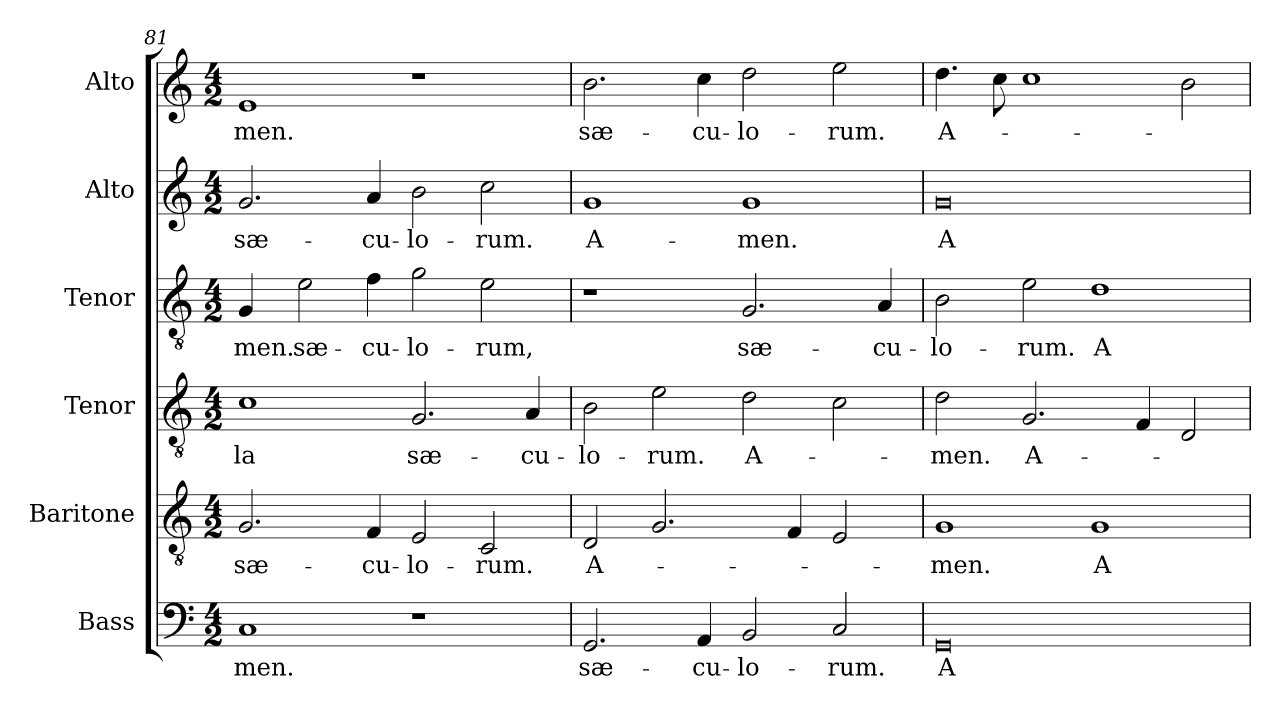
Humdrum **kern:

**kern	**text	**kern	**text	**kern	**text	**kern	**text	**kern	**text	**kern	**text
*part6	*part6	*part5	*part5	*part4	*part4	*part3	*part3	*part2	*part2	*part1	*part1
*staff6	*staff6	*staff5	*staff5	*staff4	*staff4	*staff3	*staff3	*staff2	*staff2	*staff1	*staff1
*I"Bass	*	*I"Baritone	*	*I"Tenor	*	*I"Tenor	*	*I"Alto	*	*I"Alto	*
*I'B.	*	*I'Bar.	*	*I'T2.	*	*I'T1.	*	*I'A2.	*	*I'A1.	*
*clefF4	*	*clefGv2	*	*clefGv2	*	*clefGv2	*	*clefG2	*	*clefG2	*
*	*	*ITrd7c12	*	*ITrd7c12	*	*ITrd7c12	*	*	*	*	*
*k[]	*	*k[]	*	*k[]	*	*k[]	*	*k[]	*	*k[]	*
*C:	*	*C:	*	*C:	*	*C:	*	*C:	*	*C:	*
*M4/2	*	*M4/2	*	*M4/2	*	*M4/2	*	*M4/2	*	*M4/2	*
=81	=81	=81	=81	=81	=81	=81	=81	=81	=81	=81	=81
!	!LO:LY:b:color=#000000	!	!	!	!	!	!	!	!	!	!
!	!	!	!LO:LY:b:color=#000000	!	!	!	!	!	!	!	!
!	!	!	!	!	!LO:LY:b:color=#000000	!	!	!	!	!	!
!	!	!	!	!	!	!	!LO:LY:b:color=#000000	!	!	!	!
!	!	!	!	!	!	!	!	!	!LO:LY:b:color=#000000	!	!
!	!	!	!	!	!	!	!	!	!	!	!LO:LY:b:color=#000000
1Ci	-men.	2.GGi/	sæ-	1Ci	-la	4GGi/	-men.	2.gi/	sæ-	1ei	-men.
!	!	!	!	!	!	!	!LO:LY:b:color=#000000	!	!	!	!
.	.	.	.	.	.	2Ei\	sæ-	.	.	.	.
!	!	!	!LO:LY:b:color=#000000	!	!	!	!	!	!	!	!
!	!	!	!	!	!	!	!LO:LY:b:color=#000000	!	!	!	!
!	!	!	!	!	!	!	!	!	!LO:LY:b:color=#000000	!	!
.	.	4FFi/	-cu-	.	.	4Fi\	-cu-	4ai/	-cu-	.	.
!	!	!	!LO:LY:b:color=#000000	!	!	!	!	!	!	!	!
!	!	!	!	!	!LO:LY:b:color=#000000	!	!	!	!	!	!
!	!	!	!	!	!	!	!LO:LY:b:color=#000000	!	!	!	!
!	!	!	!	!	!	!	!	!	!LO:LY:b:color=#000000	!	!
1r	.	2EEi/	-lo-	2.GGi/	sæ-	2Gi\	-lo-	2bi\	-lo-	1r	.
!	!	!	!LO:LY:b:color=#000000	!	!	!	!	!	!	!	!
!	!	!	!	!	!	!	!LO:LY:b:color=#000000	!	!	!	!
!	!	!	!	!	!	!	!	!	!LO:LY:b:color=#000000	!	!
.	.	2CCi/	-rum.	.	.	2Ei\	-rum,	2cci\	-rum.	.	.
!	!	!	!	!	!LO:LY:b:color=#000000	!	!	!	!	!	!
.	.	.	.	4AAi/	-cu-	.	.	.	.	.	.
=82	=82	=82	=82	=82	=82	=82	=82	=82	=82	=82	=82
!	!LO:LY:b:color=#000000	!	!	!	!	!	!	!	!	!	!
!	!	!	!LO:LY:b:color=#000000	!	!	!	!	!	!	!	!
!	!	!	!	!	!LO:LY:b:color=#000000	!	!	!	!	!	!
!	!	!	!	!	!	!	!	!	!LO:LY:b:color=#000000	!	!
!	!	!	!	!	!	!	!	!	!	!	!LO:LY:b:color=#000000
2.GGi/	sæ-	2DDi/	A-	2BBi\	-lo-	1r	.	1gi	A-	2.bi\	sæ-
!	!	!	!	!	!LO:LY:b:color=#000000	!	!	!	!	!	!
.	.	2.GGi/	.	2Ei\	-rum.	.	.	.	.	.	.
!	!LO:LY:b:color=#000000	!	!	!	!	!	!	!	!	!	!
!	!	!	!	!	!	!	!	!	!	!	!LO:LY:b:color=#000000
4AAi/	-cu-	.	.	.	.	.	.	.	.	4cci\	-cu-
!	!LO:LY:b:color=#000000	!	!	!	!	!	!	!	!	!	!
!	!	!	!	!	!LO:LY:b:color=#000000	!	!	!	!	!	!
!	!	!	!	!	!	!	!LO:LY:b:color=#000000	!	!	!	!
!	!	!	!	!	!	!	!	!	!LO:LY:b:color=#000000	!	!
!	!	!	!	!	!	!	!	!	!	!	!LO:LY:b:color=#000000
2BBi/	-lo-	.	.	2Di\	A-	2.GGi/	sæ-	1gi	-men.	2ddi\	-lo-
.	.	4FFi/	.	.	.	.	.	.	.	.	.
!	!LO:LY:b:color=#000000	!	!	!	!	!	!	!	!	!	!
!	!	!	!	!	!	!	!	!	!	!	!LO:LY:b:color=#000000
2Ci/	-rum.	2EEi/	.	2Ci\	.	.	.	.	.	2eei\	-rum.
!	!	!	!	!	!	!	!LO:LY:b:color=#000000	!	!	!	!
.	.	.	.	.	.	4AAi/	-cu-	.	.	.	.
=83	=83	=83	=83	=83	=83	=83	=83	=83	=83	=83	=83
!	!LO:LY:b:color=#000000	!	!	!	!	!	!	!	!	!	!
!	!	!	!LO:LY:b:color=#000000	!	!	!	!	!	!	!	!
!	!	!	!	!	!LO:LY:b:color=#000000	!	!	!	!	!	!
!	!	!	!	!	!	!	!LO:LY:b:color=#000000	!	!	!	!
!	!	!	!	!	!	!	!	!	!LO:LY:b:color=#000000	!	!
!	!	!	!	!	!	!	!	!	!	!	!LO:LY:b:color=#000000
0GGi	A-	1GGi	-men.	2Di\	-men.	2BBi\	-lo-	0gi	A-	4.ddi\	A-
.	.	.	.	.	.	.	.	.	.	8cci\	.
!	!	!	!	!	!LO:LY:b:color=#000000	!	!	!	!	!	!
!	!	!	!	!	!	!	!LO:LY:b:color=#000000	!	!	!	!
.	.	.	.	2.GGi/	A-	2Ei\	-rum.	.	.	1cci	.
!	!	!	!LO:LY:b:color=#000000	!	!	!	!	!	!	!	!
!	!	!	!	!	!	!	!LO:LY:b:color=#000000	!	!	!	!
.	.	1GGi	A-	.	.	1Di	A-	.	.	.	.
.	.	.	.	4FFi/	.	.	.	.	.	.	.
.	.	.	.	2DDi/	.	.	.	.	.	2bi\	.
=	=	=	=	=	=	=	=	=	=	=	=
*-	*-	*-	*-	*-	*-	*-	*-	*-	*-	*-	*-
